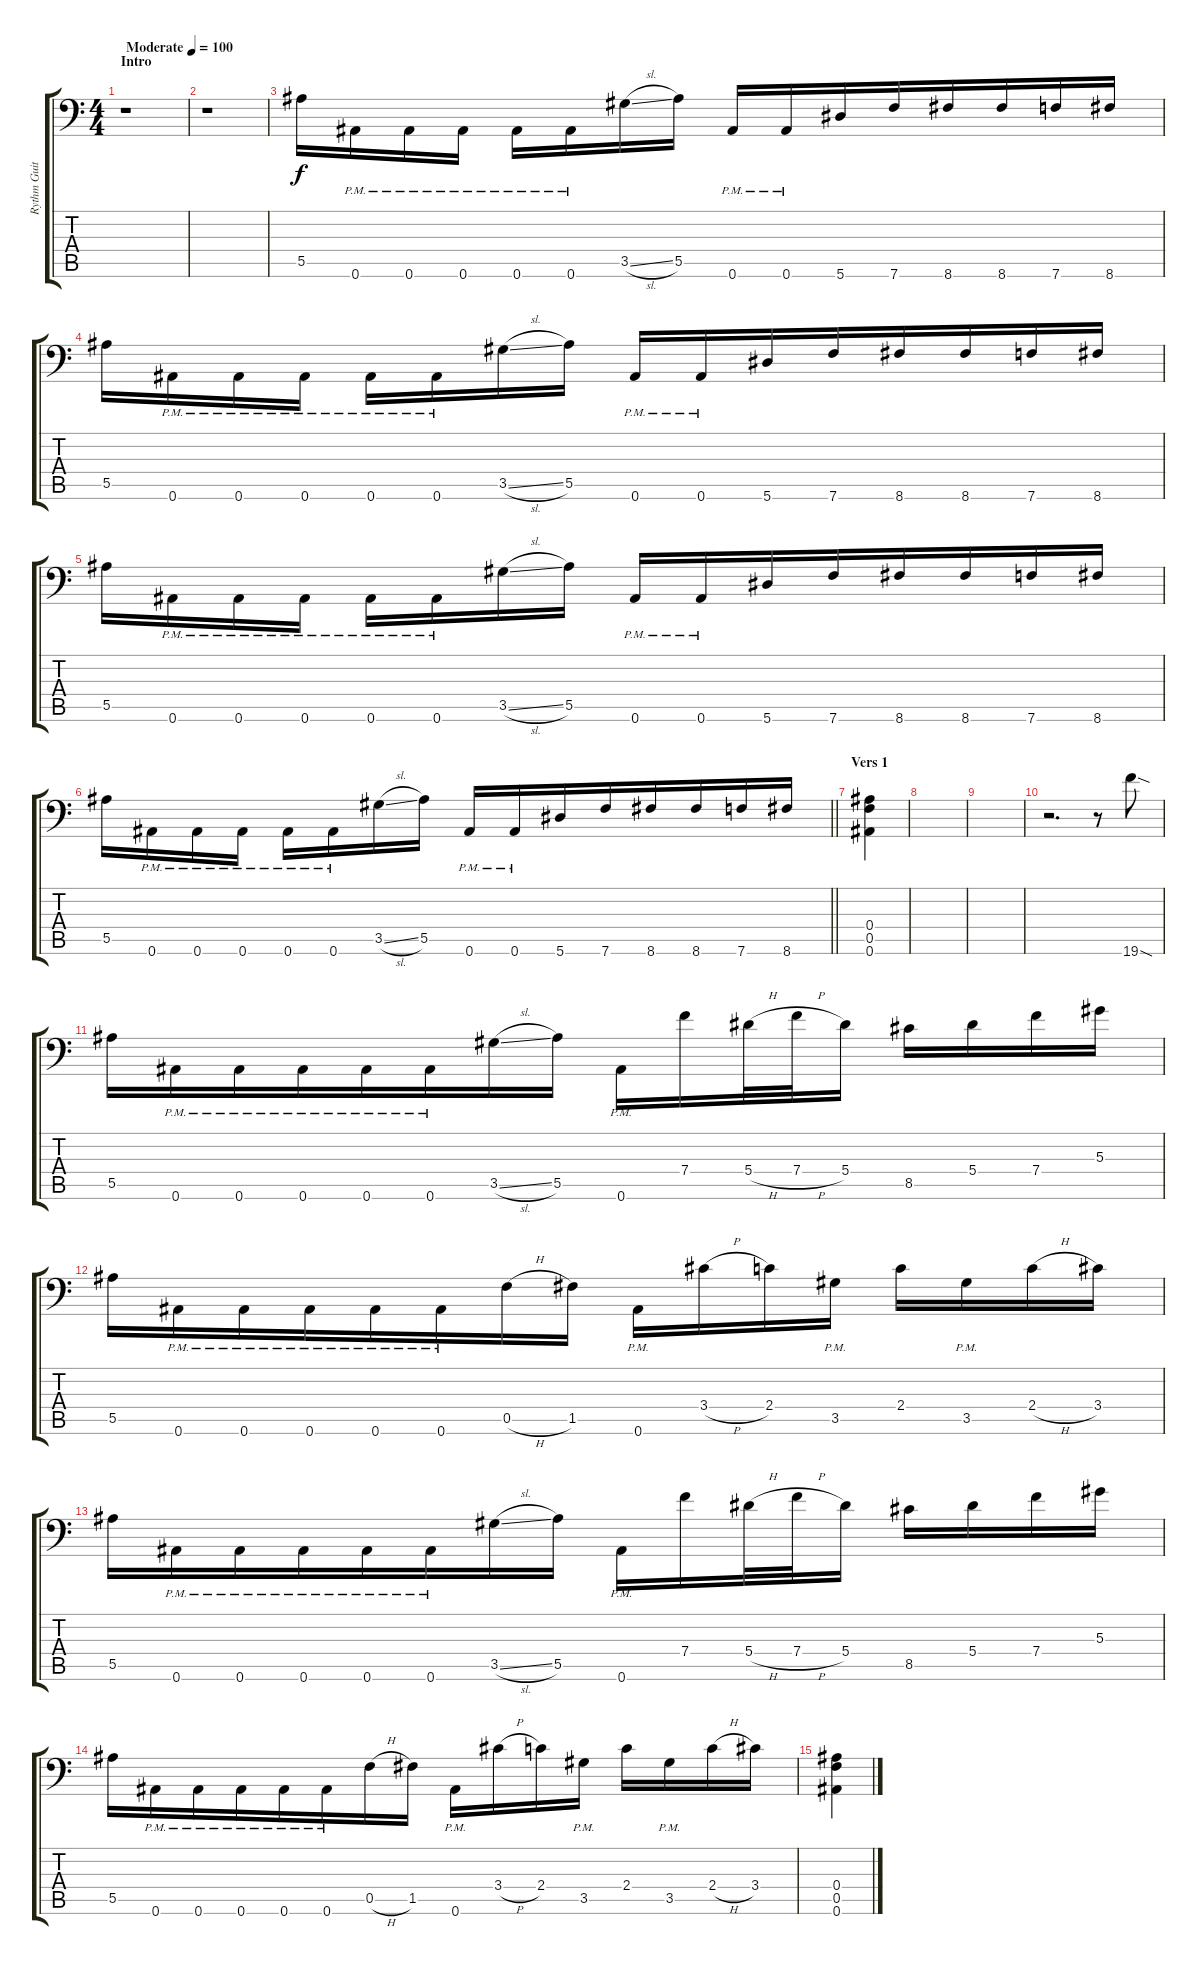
\track ("Rythm Guitar 1" "Rythm Guit") {instrument distortionguitar}
\staff {score tabs}
\tuning (C4 G3 Eb3 Bb2 F2 Bb1) {hide}
\ts (4 4)
\section ("" "Intro")
\tempo (100 "Moderate")
\clef f4
\ks c
r.1{dy f instrument distortionguitar} |
r.1 |
5.5.16 0.6{pm}.16 0.6{pm}.16{beam merge} 0.6{pm}.16 0.6{pm}.16 0.6{pm}.16 3.5{sl}.16 5.5.16 0.6{pm}.16 0.6{pm}.16 5.6.16 7.6.16{beam merge} 8.6.16 8.6.16 7.6.16 8.6.16 |
5.5.16 0.6{pm}.16 0.6{pm}.16{beam merge} 0.6{pm}.16 0.6{pm}.16 0.6{pm}.16 3.5{sl}.16 5.5.16 0.6{pm}.16 0.6{pm}.16 5.6.16 7.6.16{beam merge} 8.6.16 8.6.16 7.6.16 8.6.16 |
5.5.16 0.6{pm}.16 0.6{pm}.16{beam merge} 0.6{pm}.16 0.6{pm}.16 0.6{pm}.16 3.5{sl}.16 5.5.16 0.6{pm}.16 0.6{pm}.16 5.6.16 7.6.16{beam merge} 8.6.16 8.6.16 7.6.16 8.6.16 |
\barLineRight lightlight
5.5.16 0.6{pm}.16 0.6{pm}.16{beam merge} 0.6{pm}.16 0.6{pm}.16 0.6{pm}.16 3.5{sl}.16 5.5.16 0.6{pm}.16 0.6{pm}.16 5.6.16 7.6.16{beam merge} 8.6.16 8.6.16 7.6.16 8.6.16 |
\section ("" "Vers 1")
(0.4 0.5 0.6).4 |
|
|
r.2{d} r.8{beam merge} 19.6{sod}.8 |
5.5.16 0.6{pm}.16 0.6{pm}.16 0.6{pm}.16{beam merge} 0.6{pm}.16{beam merge} 0.6{pm}.16 3.5{sl}.16 5.5.16 0.6{pm}.16 7.4.16{beam merge} 5.4{h}.32 7.4{h}.32{beam merge} 5.4.16 8.5.16 5.4.16 7.4.16 5.3.16 |
5.5.16 0.6{pm}.16 0.6{pm}.16 0.6{pm}.16{beam merge} 0.6{pm}.16{beam merge} 0.6{pm}.16 0.5{h}.16 1.5.16 0.6{pm}.16 3.4{h}.16 2.4.16{beam merge} 3.5{pm}.16 2.4.16 3.5{pm}.16 2.4{h}.16 3.4.16 |
5.5.16 0.6{pm}.16 0.6{pm}.16 0.6{pm}.16{beam merge} 0.6{pm}.16{beam merge} 0.6{pm}.16 3.5{sl}.16 5.5.16 0.6{pm}.16 7.4.16{beam merge} 5.4{h}.32 7.4{h}.32{beam merge} 5.4.16 8.5.16 5.4.16 7.4.16 5.3.16 |
5.5.16 0.6{pm}.16 0.6{pm}.16 0.6{pm}.16{beam merge} 0.6{pm}.16{beam merge} 0.6{pm}.16 0.5{h}.16 1.5.16 0.6{pm}.16 3.4{h}.16 2.4.16{beam merge} 3.5{pm}.16 2.4.16 3.5{pm}.16 2.4{h}.16 3.4.16 |
(0.4 0.5 0.6).4
